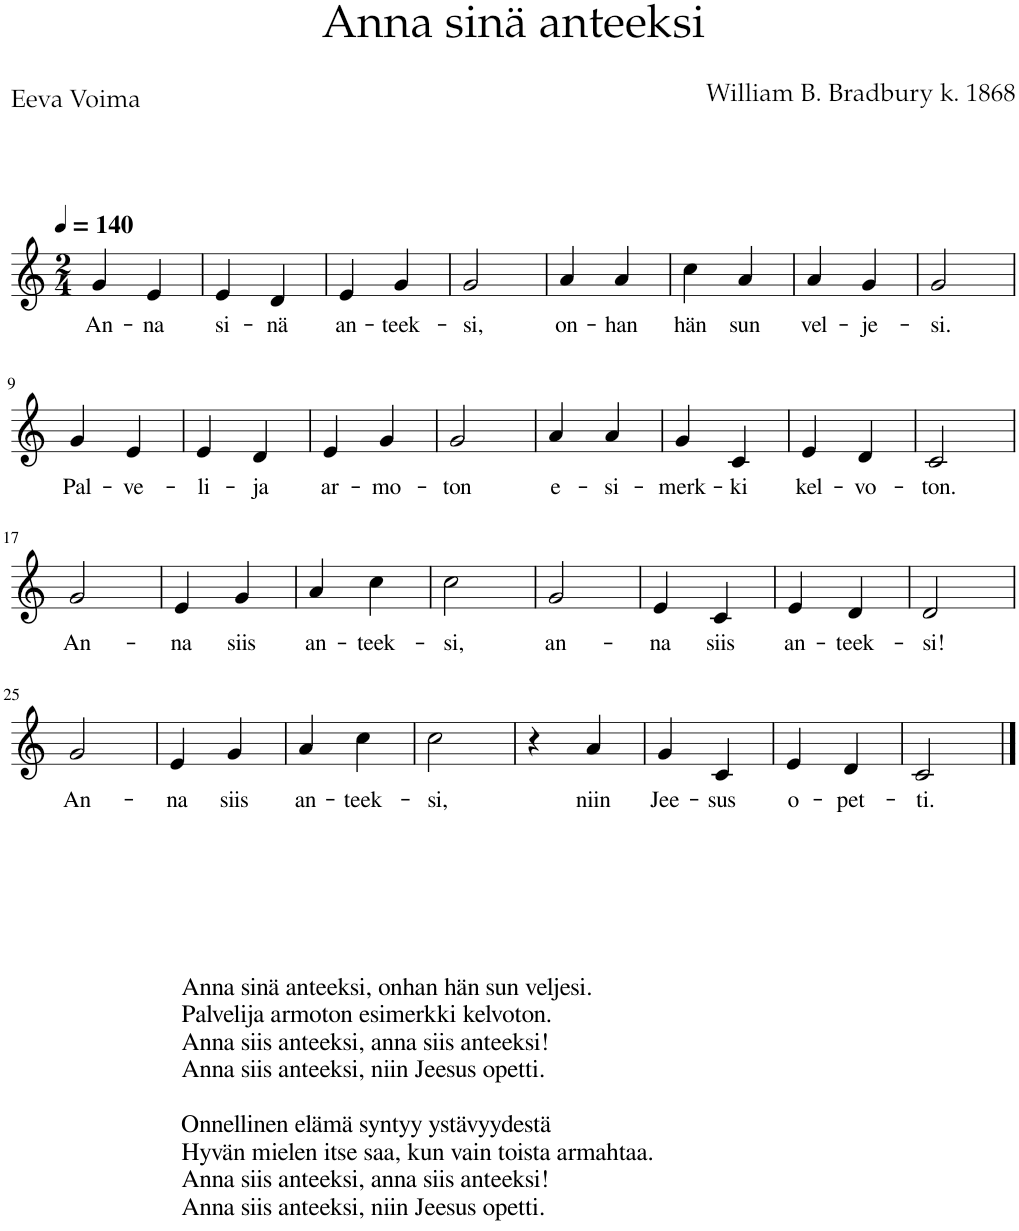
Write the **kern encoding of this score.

**kern	**text
*part1	*part1
*staff1	*staff1
*I"Staff	*
*clefG2	*
*k[]	*
*M2/4	*
*MM140	*
=1	=1
!	!LO:LY:b
4g/	An-
!	!LO:LY:b
4e/	-na
=2	=2
!	!LO:LY:b
4e/	si-
!	!LO:LY:b
4d/	-nä
=3	=3
!	!LO:LY:b
4e/	an-
!	!LO:LY:b
4g/	-teek-
=4	=4
!	!LO:LY:b
2g/	-si,
=5	=5
!	!LO:LY:b
4a/	on-
!	!LO:LY:b
4a/	-han
=6	=6
!	!LO:LY:b
4cc\	hän
!	!LO:LY:b
4a/	sun
=7	=7
!	!LO:LY:b
4a/	vel-
!	!LO:LY:b
4g/	-je-
=8	=8
!	!LO:LY:b
2g/	-si.
!!LO:LB:g=z
=9	=9
!	!LO:LY:b
4g/	Pal-
!	!LO:LY:b
4e/	-ve-
=10	=10
!	!LO:LY:b
4e/	-li-
!	!LO:LY:b
4d/	-ja
=11	=11
!	!LO:LY:b
4e/	ar-
!	!LO:LY:b
4g/	-mo-
=12	=12
!	!LO:LY:b
2g/	-ton
=13	=13
!	!LO:LY:b
4a/	e-
!	!LO:LY:b
4a/	-si-
=14	=14
!	!LO:LY:b
4g/	-merk-
!	!LO:LY:b
4c/	-ki
=15	=15
!	!LO:LY:b
4e/	kel-
!	!LO:LY:b
4d/	-vo-
=16	=16
!	!LO:LY:b
2c/	-ton.
!!LO:LB:g=z
=17	=17
!	!LO:LY:b
2g/	An-
=18	=18
!	!LO:LY:b
4e/	-na
!	!LO:LY:b
4g/	siis
=19	=19
!	!LO:LY:b
4a/	an-
!	!LO:LY:b
4cc\	-teek-
=20	=20
!	!LO:LY:b
2cc\	-si,
=21	=21
!	!LO:LY:b
2g/	an-
=22	=22
!	!LO:LY:b
4e/	-na
!	!LO:LY:b
4c/	siis
=23	=23
!	!LO:LY:b
4e/	an-
!	!LO:LY:b
4d/	-teek-
=24	=24
!	!LO:LY:b
2d/	-si!
!!LO:LB:g=z
=25	=25
!LO:TX:b:t=Anna sinä anteeksi, onhan hän sun veljesi.	!
!LO:TX:b:t=Palvelija armoton esimerkki kelvoton.	!
!LO:TX:b:t=Anna siis anteeksi, anna siis anteeksi!	!
!LO:TX:b:t=Anna siis anteeksi, niin Jeesus opetti.	!
!LO:TX:b:t=Onnellinen elämä syntyy ystävyydestä	!
!LO:TX:b:t=Hyvän mielen itse saa, kun vain toista armahtaa.	!
!LO:TX:b:t=Anna siis anteeksi, anna siis anteeksi!	!
!LO:TX:b:t=Anna siis anteeksi, niin Jeesus opetti.	!
!	!LO:LY:b
2g/	An-
=26	=26
!	!LO:LY:b
4e/	-na
!	!LO:LY:b
4g/	siis
=27	=27
!	!LO:LY:b
4a/	an-
!	!LO:LY:b
4cc\	-teek-
=28	=28
!	!LO:LY:b
2cc\	-si,
=29	=29
4r	.
!	!LO:LY:b
4a/	niin
=30	=30
!	!LO:LY:b
4g/	Jee-
!	!LO:LY:b
4c/	-sus
=31	=31
!	!LO:LY:b
4e/	o-
!	!LO:LY:b
4d/	-pet-
=32	=32
!	!LO:LY:b
2c/	-ti.
==	==
*-	*-
